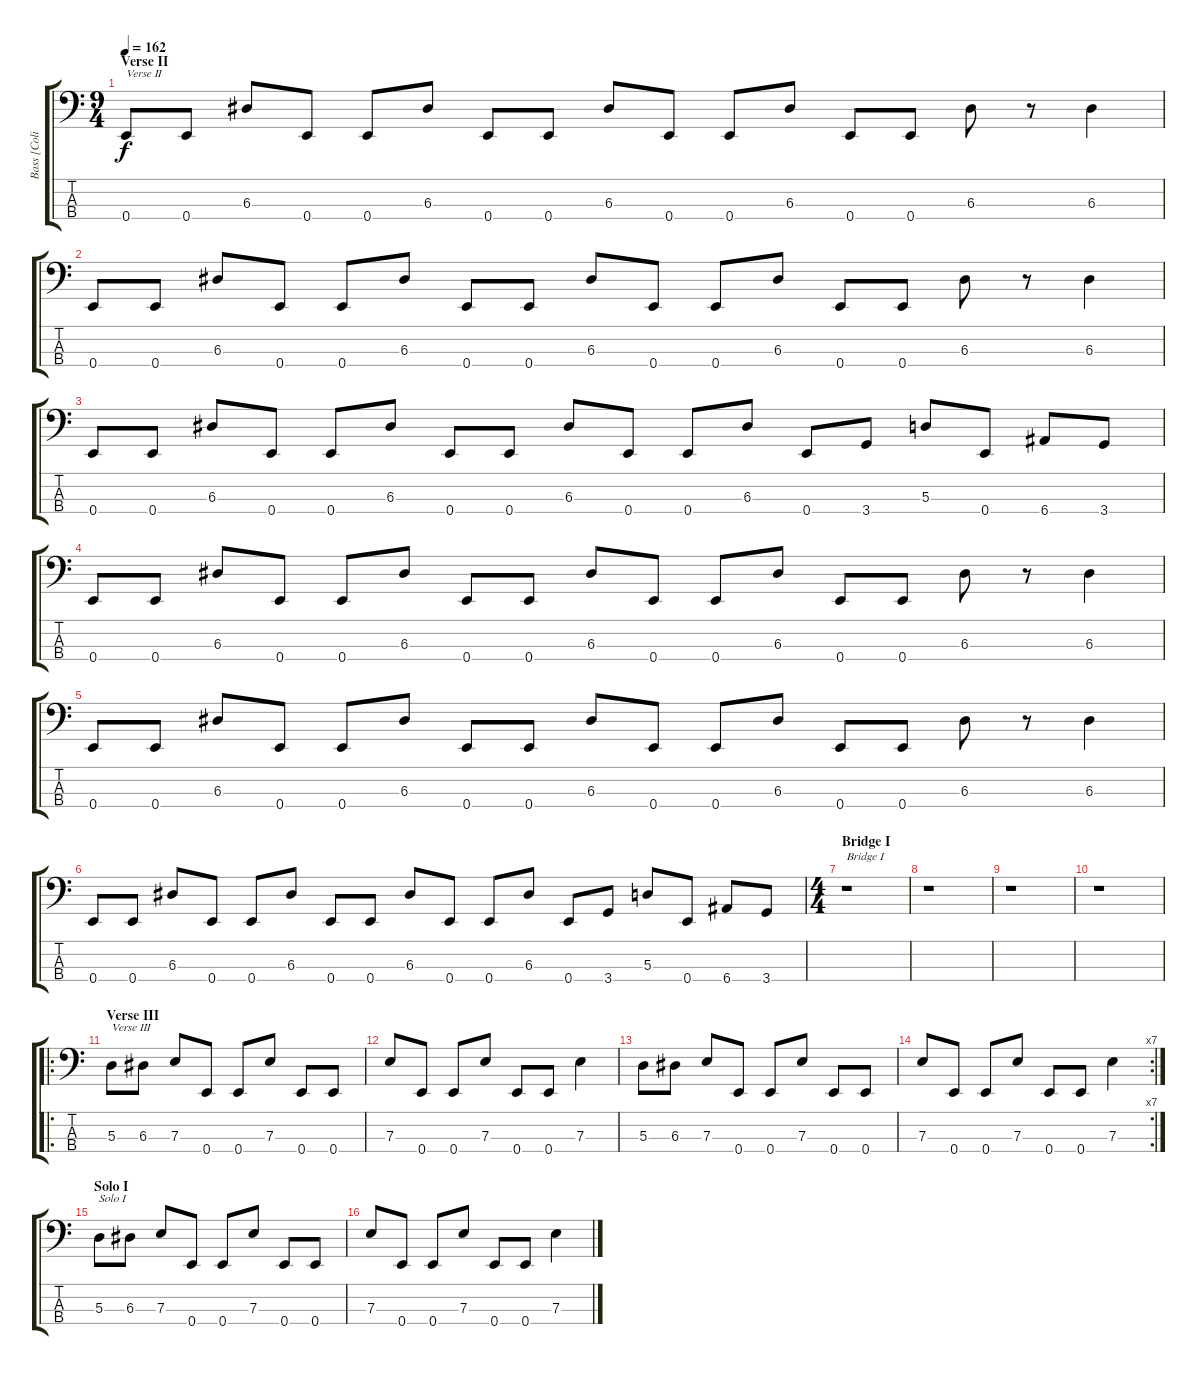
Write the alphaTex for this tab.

\track ("Bass [Colin Edwin]" "Bass [Coli") {instrument electricbassfinger}
\staff {score tabs}
\tuning (G2 D2 A1 E1) {hide}
\ts (9 4)
\section ("" "Verse II")
\tempo 162
\clef f4
\ks c
0.4.8{txt "Verse II" dy f} 0.4.8 6.3.8 0.4.8 0.4.8 6.3.8 0.4.8 0.4.8 6.3.8 0.4.8 0.4.8 6.3.8 0.4.8 0.4.8 6.3.8 r.8 6.3.4 |
0.4.8 0.4.8 6.3.8 0.4.8 0.4.8 6.3.8 0.4.8 0.4.8 6.3.8 0.4.8 0.4.8 6.3.8 0.4.8 0.4.8 6.3.8 r.8 6.3.4 |
0.4.8 0.4.8 6.3.8 0.4.8 0.4.8 6.3.8 0.4.8 0.4.8 6.3.8 0.4.8 0.4.8 6.3.8 0.4.8 3.4.8 5.3.8 0.4.8 6.4.8 3.4.8 |
0.4.8 0.4.8 6.3.8 0.4.8 0.4.8 6.3.8 0.4.8 0.4.8 6.3.8 0.4.8 0.4.8 6.3.8 0.4.8 0.4.8 6.3.8 r.8 6.3.4 |
0.4.8 0.4.8 6.3.8 0.4.8 0.4.8 6.3.8 0.4.8 0.4.8 6.3.8 0.4.8 0.4.8 6.3.8 0.4.8 0.4.8 6.3.8 r.8 6.3.4 |
0.4.8 0.4.8 6.3.8 0.4.8 0.4.8 6.3.8 0.4.8 0.4.8 6.3.8 0.4.8 0.4.8 6.3.8 0.4.8 3.4.8 5.3.8 0.4.8 6.4.8 3.4.8 |
\ts (4 4)
\section ("" "Bridge I")
r.1{txt "Bridge I"} |
r.1 |
r.1 |
r.1 |
\ro
\section ("" "Verse III")
5.3.8{txt "Verse III"} 6.3.8 7.3.8 0.4.8 0.4.8 7.3.8 0.4.8 0.4.8 |
7.3.8 0.4.8 0.4.8 7.3.8 0.4.8 0.4.8 7.3.4 |
5.3.8 6.3.8 7.3.8 0.4.8 0.4.8 7.3.8 0.4.8 0.4.8 |
\rc 7
7.3.8 0.4.8 0.4.8 7.3.8 0.4.8 0.4.8 7.3.4 |
\section ("" "Solo I")
5.3.8{txt "Solo I"} 6.3.8 7.3.8 0.4.8 0.4.8 7.3.8 0.4.8 0.4.8 |
7.3.8 0.4.8 0.4.8 7.3.8 0.4.8 0.4.8 7.3.4
